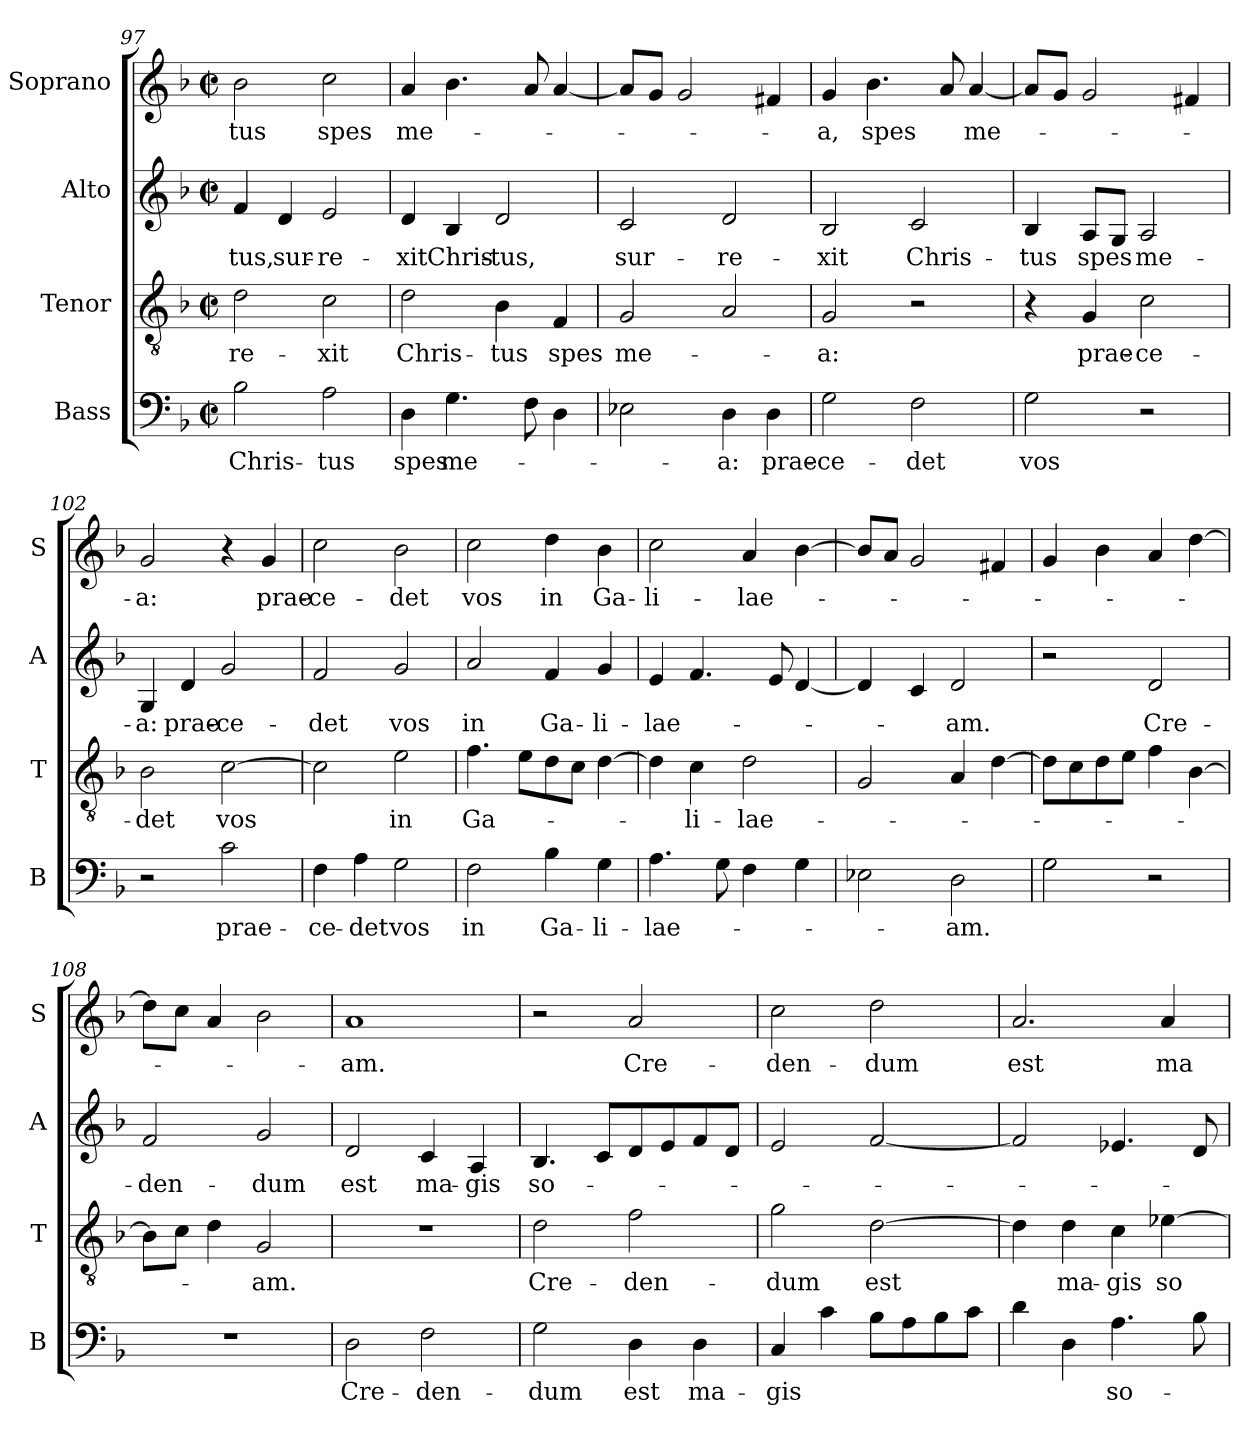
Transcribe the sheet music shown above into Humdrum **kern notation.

**kern	**text	**kern	**text	**kern	**text	**kern	**text
*part4	*part4	*part3	*part3	*part2	*part2	*part1	*part1
*staff4	*staff4	*staff3	*staff3	*staff2	*staff2	*staff1	*staff1
*I"Bass	*	*I"Tenor	*	*I"Alto	*	*I"Soprano	*
*I'B	*	*I'T	*	*I'A	*	*I'S	*
*clefF4	*	*clefGv2	*	*clefG2	*	*clefG2	*
*k[b-]	*	*k[b-]	*	*k[b-]	*	*k[b-]	*
*F:	*	*F:	*	*F:	*	*F:	*
*M2/2	*	*M2/2	*	*M2/2	*	*M2/2	*
*met(c|)	*	*met(c|)	*	*met(c|)	*	*met(c|)	*
=97	=97	=97	=97	=97	=97	=97	=97
!	!LO:LY:b	!	!LO:LY:b	!	!LO:LY:b	!	!LO:LY:b
2B-\	Chris-	2d\	-re-	4f/	-tus,	2b-\	-tus
!	!	!	!	!	!LO:LY:b	!	!
.	.	.	.	4d/	sur-	.	.
!	!LO:LY:b	!	!LO:LY:b	!	!LO:LY:b	!	!LO:LY:b
2A\	-tus	2c\	-xit	2e/	-re-	2cc\	spes
=98	=98	=98	=98	=98	=98	=98	=98
!	!LO:LY:b	!	!LO:LY:b	!	!LO:LY:b	!	!LO:LY:b
4D\	spes	2d\	Chris-	4d/	-xit	4a/	me-
!	!LO:LY:b	!	!	!	!LO:LY:b	!	!
4.G\	me-	.	.	4B-/	Chris-	4.b-\	.
!	!	!	!LO:LY:b	!	!LO:LY:b	!	!
.	.	4B-\	-tus	2d/	-tus,	.	.
8F\	.	.	.	.	.	8a/	.
!	!	!	!LO:LY:b	!	!	!	!
4D\	.	4F/	spes	.	.	[4a/	.
!!LO:LB:g=z
=99	=99	=99	=99	=99	=99	=99	=99
!	!	!	!LO:LY:b	!	!LO:LY:b	!	!
2E-X\	.	2G/	me-	2c/	sur-	8a/L]	.
.	.	.	.	.	.	8g/J	.
.	.	.	.	.	.	2g/	.
!	!LO:LY:b	!	!	!	!LO:LY:b	!	!
4D\	-a:	2A/	.	2d/	-re-	.	.
!	!LO:LY:b	!	!	!	!	!	!
4D\	prae-	.	.	.	.	4f#X/	.
=100	=100	=100	=100	=100	=100	=100	=100
!	!LO:LY:b	!	!LO:LY:b	!	!LO:LY:b	!	!LO:LY:b
2G\	-ce-	2G/	-a:	2B-/	-xit	4g/	-a,
!	!	!	!	!	!	!	!LO:LY:b
.	.	.	.	.	.	4.b-\	spes
!	!LO:LY:b	!	!	!	!LO:LY:b	!	!
2F\	-det	2r	.	2c/	Chris-	.	.
.	.	.	.	.	.	8a/	.
!	!	!	!	!	!	!	!LO:LY:b
.	.	.	.	.	.	[4a/	me-
=101	=101	=101	=101	=101	=101	=101	=101
!	!LO:LY:b	!	!	!	!LO:LY:b	!	!
2G\	vos	4r	.	4B-/	-tus	8a/L]	.
.	.	.	.	.	.	8g/J	.
!	!	!	!LO:LY:b	!	!LO:LY:b	!	!
.	.	4G/	prae-	8A/L	spes	2g/	.
.	.	.	.	8G/J	.	.	.
!	!	!	!LO:LY:b	!	!LO:LY:b	!	!
2r	.	2c\	-ce-	2A/	me-	.	.
.	.	.	.	.	.	4f#X/	.
=102	=102	=102	=102	=102	=102	=102	=102
!	!	!	!LO:LY:b	!	!LO:LY:b	!	!LO:LY:b
2r	.	2B-\	-det	4G/	-a:	2g/	-a:
!	!	!	!	!	!LO:LY:b	!	!
.	.	.	.	4d/	prae-	.	.
!	!LO:LY:b	!	!LO:LY:b	!	!LO:LY:b	!	!
2c\	prae-	[2c\	vos	2g/	-ce-	4r	.
!	!	!	!	!	!	!	!LO:LY:b
.	.	.	.	.	.	4g/	prae-
=103	=103	=103	=103	=103	=103	=103	=103
!	!LO:LY:b	!	!	!	!LO:LY:b	!	!LO:LY:b
4F\	-ce-	2c\]	.	2f/	-det	2cc\	-ce-
!	!LO:LY:b	!	!	!	!	!	!
4A\	-det	.	.	.	.	.	.
!	!LO:LY:b	!	!LO:LY:b	!	!LO:LY:b	!	!LO:LY:b
2G\	vos	2e\	in	2g/	vos	2b-\	-det
!!LO:LB:g=z
=104	=104	=104	=104	=104	=104	=104	=104
!	!LO:LY:b	!	!LO:LY:b	!	!LO:LY:b	!	!LO:LY:b
2F\	in	4.f\	Ga-	2a/	in	2cc\	vos
.	.	8e\L	.	.	.	.	.
!	!LO:LY:b	!	!	!	!LO:LY:b	!	!LO:LY:b
4B-\	Ga-	8d\	.	4f/	Ga-	4dd\	in
.	.	8c\J	.	.	.	.	.
!	!LO:LY:b	!	!	!	!LO:LY:b	!	!LO:LY:b
4G\	-li-	[4d\	.	4g/	-li-	4b-\	Ga-
=105	=105	=105	=105	=105	=105	=105	=105
!	!LO:LY:b	!	!	!	!LO:LY:b	!	!LO:LY:b
4.A\	-lae-	4d\]	.	4e/	-lae-	2cc\	-li-
!	!	!	!LO:LY:b	!	!	!	!
.	.	4c\	-li-	4.f/	.	.	.
8G\	.	.	.	.	.	.	.
!	!	!	!LO:LY:b	!	!	!	!LO:LY:b
4F\	.	2d\	-lae-	.	.	4a/	-lae-
.	.	.	.	8e/	.	.	.
4G\	.	.	.	[4d/	.	[4b-\	.
=106	=106	=106	=106	=106	=106	=106	=106
2E-X\	.	2G/	.	4d/]	.	8b-/L]	.
.	.	.	.	.	.	8a/J	.
.	.	.	.	4c/	.	2g/	.
!	!LO:LY:b	!	!	!	!LO:LY:b	!	!
2D\	-am.	4A/	.	2d/	-am.	.	.
.	.	[4d\	.	.	.	4f#X/	.
=107	=107	=107	=107	=107	=107	=107	=107
2G\	.	8d\L]	.	2r	.	4g/	.
.	.	8c\	.	.	.	.	.
.	.	8d\	.	.	.	4b-\	.
.	.	8e\J	.	.	.	.	.
!	!	!	!	!	!LO:LY:b	!	!
2r	.	4f\	.	2d/	Cre-	4a/	.
.	.	[4B-\	.	.	.	[4dd\	.
=108	=108	=108	=108	=108	=108	=108	=108
!	!	!	!	!	!LO:LY:b	!	!
1r	.	8B-\L]	.	2f/	-den-	8dd\L]	.
.	.	8c\J	.	.	.	8cc\J	.
.	.	4d\	.	.	.	4a/	.
!	!	!	!LO:LY:b	!	!LO:LY:b	!	!
.	.	2G/	-am.	2g/	-dum	2b-\	.
!!LO:PB:g=z
=109	=109	=109	=109	=109	=109	=109	=109
!	!LO:LY:b	!	!	!	!LO:LY:b	!	!LO:LY:b
2D\	Cre-	1r	.	2d/	est	1a	-am.
!	!LO:LY:b	!	!	!	!LO:LY:b	!	!
2F\	-den-	.	.	4c/	ma-	.	.
!	!	!	!	!	!LO:LY:b	!	!
.	.	.	.	4A/	-gis	.	.
=110	=110	=110	=110	=110	=110	=110	=110
!	!LO:LY:b	!	!LO:LY:b	!	!LO:LY:b	!	!
2G\	-dum	2d\	Cre-	4.B-/	so-	2r	.
.	.	.	.	8c/L	.	.	.
!	!LO:LY:b	!	!LO:LY:b	!	!	!	!LO:LY:b
4D\	est	2f\	-den-	8d/	.	2a/	Cre-
.	.	.	.	8e/	.	.	.
!	!LO:LY:b	!	!	!	!	!	!
4D\	ma-	.	.	8f/	.	.	.
.	.	.	.	8d/J	.	.	.
=111	=111	=111	=111	=111	=111	=111	=111
!	!LO:LY:b	!	!LO:LY:b	!	!	!	!LO:LY:b
4C/	-gis	2g\	-dum	2e/	.	2cc\	-den-
4c\	.	.	.	.	.	.	.
!	!	!	!LO:LY:b	!	!	!	!LO:LY:b
8B-\L	.	[2d\	est	[2f/	.	2dd\	-dum
8A\	.	.	.	.	.	.	.
8B-\	.	.	.	.	.	.	.
8c\J	.	.	.	.	.	.	.
=112	=112	=112	=112	=112	=112	=112	=112
!	!	!	!	!	!	!	!LO:LY:b
4d\	.	4d\]	.	2f/]	.	2.a/	est
!	!	!	!LO:LY:b	!	!	!	!
4D\	.	4d\	ma-	.	.	.	.
!	!LO:LY:b	!	!LO:LY:b	!	!	!	!
4.A\	so-	4c\	-gis	4.e-X/	.	.	.
!	!	!	!LO:LY:b	!	!	!	!LO:LY:b
.	.	[4e-X\	so-	.	.	4a/	ma-
8B-\	.	.	.	8d/	.	.	.
=	=	=	=	=	=	=	=
*-	*-	*-	*-	*-	*-	*-	*-
